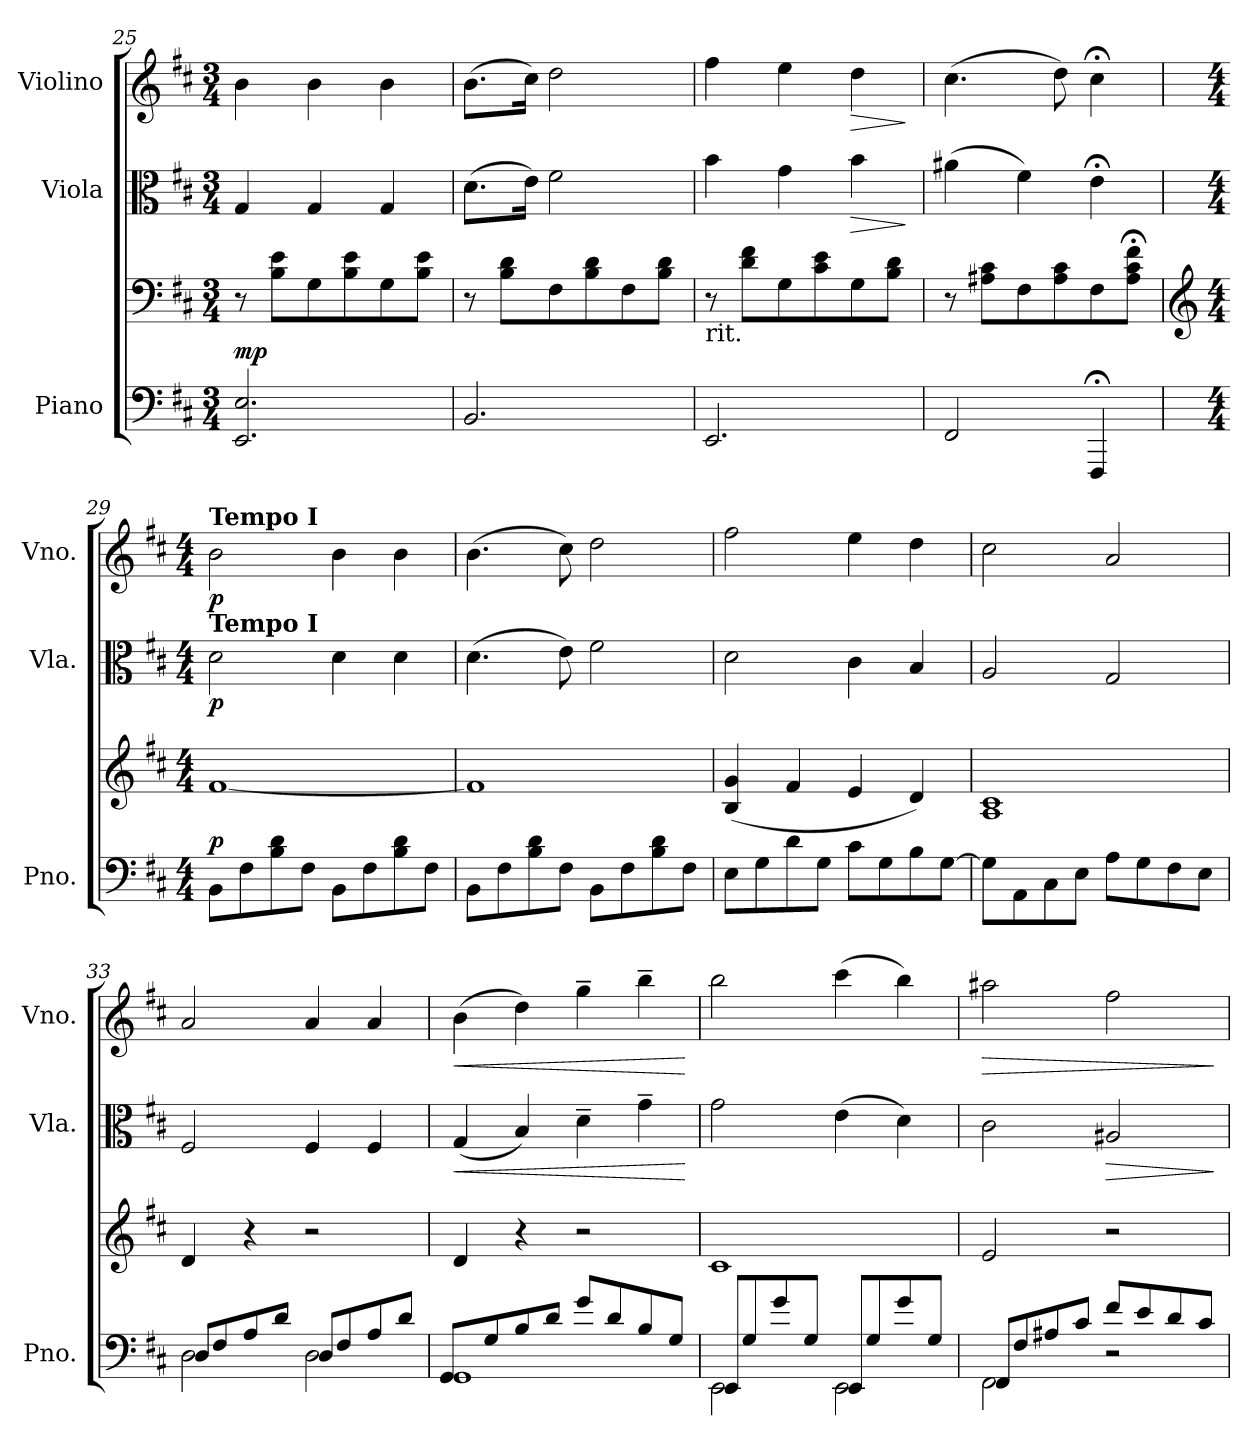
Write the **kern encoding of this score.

**kern	**kern	**dynam	**kern	**dynam	**kern	**dynam
*part3	*part3	*part3	*part2	*part2	*part1	*part1
*staff4	*staff3	*staff3/4	*staff2	*staff2	*staff1	*staff1
*I"Piano	*	*	*I"Viola	*	*I"Violino	*
*I'Pno.	*	*	*I'Vla.	*	*I'Vno.	*
*clefF4	*clefF4	*	*clefC3	*	*clefG2	*
*k[f#c#]	*k[f#c#]	*	*k[f#c#]	*	*k[f#c#]	*
*M3/4	*M3/4	*	*M3/4	*	*M3/4	*
=25	=25	=25	=25	=25	=25	=25
!	!	!LO:DY:a=2	!	!LO:DY:a	!	!
!	!	!	!	!LO:DY:n=1:b	!	!
2.EE/ 2.E/	8r	mp	4G/	mp mp	4b\	.
.	8B\ 8e\L	.	.	.	.	.
.	8G\	.	4G/	.	4b\	.
.	8B\ 8e\	.	.	.	.	.
.	8G\	.	4G/	.	4b\	.
.	8B\ 8e\J	.	.	.	.	.
=26	=26	=26	=26	=26	=26	=26
2.BB/	8r	.	(8.d\L	.	(8.b\L	.
.	8B\ 8d\L	.	.	.	.	.
.	.	.	16e\Jk)	.	16cc#\Jk)	.
.	8F#\	.	2f#\	.	2dd\	.
.	8B\ 8d\	.	.	.	.	.
.	8F#\	.	.	.	.	.
.	8B\ 8d\J	.	.	.	.	.
=27	=27	=27	=27	=27	=27	=27
!	!LO:TX:b:t=rit.	!	!	!	!	!
2.EE/	8r	.	4b\	.	4ff#\	.
.	8d\ 8f#\L	.	.	.	.	.
.	8G\	.	4g\	.	4ee\	.
.	8c#\ 8e\	.	.	.	.	.
!	!	!	!	!LO:HP:b	!	!LO:HP:b
.	8G\	.	4b\	>	4dd\	>
.	8B\ 8d\J	.	.	.	.	.
.	.	.	.	]	.	]
=28	=28	=28	=28	=28	=28	=28
2FF#/	8r	.	(4a#X\	.	(4.cc#\	.
.	8A#X\ 8c#\L	.	.	.	.	.
.	8F#\	.	4f#\)	.	.	.
.	8A#\ 8c#\	.	.	.	8dd\)	.
4FFF#;/	8F#\	.	4e;<\	.	4cc#;<\	.
.	8A#\;< 8c#\;< 8f#\;<J	.	.	.	.	.
!!LO:LB:g=z
=29	=29	=29	=29	=29	=29	=29
*	*clefG2	*	*	*	*	*
*M4/4	*M4/4	*	*M4/4	*	*M4/4	*
!	!	!	!	!	!LO:TX:a:B:t=Tempo I	!
!	!	!	!	!	!LO:TX:b:B:t=Tempo I	!
!	!	!LO:DY:a=2	!	!LO:DY:b	!	!LO:DY:b
8BB\L	[1f#	p	2d\	p	2b\	p
8F#\	.	.	.	.	.	.
8B\ 8d\	.	.	.	.	.	.
8F#\J	.	.	.	.	.	.
8BB\L	.	.	4d\	.	4b\	.
8F#\	.	.	.	.	.	.
8B\ 8d\	.	.	4d\	.	4b\	.
8F#\J	.	.	.	.	.	.
=30	=30	=30	=30	=30	=30	=30
8BB\L	1f#]	.	(4.d\	.	(4.b\	.
8F#\	.	.	.	.	.	.
8B\ 8d\	.	.	.	.	.	.
8F#\J	.	.	8e\)	.	8cc#\)	.
8BB\L	.	.	2f#\	.	2dd\	.
8F#\	.	.	.	.	.	.
8B\ 8d\	.	.	.	.	.	.
8F#\J	.	.	.	.	.	.
=31	=31	=31	=31	=31	=31	=31
8E\L	(4B/ 4g/	.	2d\	.	2ff#\	.
8G\	.	.	.	.	.	.
8d\	4f#/	.	.	.	.	.
8G\J	.	.	.	.	.	.
8c#\L	4e/	.	4c#\	.	4ee\	.
8G\	.	.	.	.	.	.
8B\	4d/)	.	4B/	.	4dd\	.
[8G\J	.	.	.	.	.	.
=32	=32	=32	=32	=32	=32	=32
8G\L]	1A 1c#	.	2A/	.	2cc#\	.
8AA\	.	.	.	.	.	.
8C#\	.	.	.	.	.	.
8E\J	.	.	.	.	.	.
8A\L	.	.	2G/	.	2a/	.
8G\	.	.	.	.	.	.
8F#\	.	.	.	.	.	.
8E\J	.	.	.	.	.	.
!!LO:PB:g=z
=33	=33	=33	=33	=33	=33	=33
*^	*	*	*	*	*	*
*	*^	*	*	*	*	*	*
1rbyy	2D\	8D/L	4d/	.	2F#/	.	2a/	.
.	.	8F#/	.	.	.	.	.	.
.	.	8A/	4r	.	.	.	.	.
.	.	8d/J	.	.	.	.	.	.
.	2D\	8D/L	2r	.	4F#/	.	4a/	.
.	.	8F#/	.	.	.	.	.	.
.	.	8A/	.	.	4F#/	.	4a/	.
.	.	8d/J	.	.	.	.	.	.
=34	=34	=34	=34	=34	=34	=34	=34	=34
!	!	!	!	!	!	!LO:HP:b	!	!LO:HP:b
1rbyy	1GG	8GG/L	4d/	.	(4G/	<	(4b\	<
.	.	8G/	.	.	.	.	.	.
.	.	8B/	4r	.	4B/)	.	4dd\)	.
.	.	8d/J	.	.	.	.	.	.
.	.	8g/L	2r	.	4d~\	.	4gg~\	.
.	.	8d/	.	.	.	.	.	.
.	.	8B/	.	.	4g~\	.	4bb~\	.
.	.	8G/J	.	.	.	.	.	.
*v	*v	*v	*	*	*	*	*	*
.	.	.	.	[	.	[
=35	=35	=35	=35	=35	=35	=35
*^	*	*	*	*	*	*
*	*^	*	*	*	*	*	*
1rbyy	2EE\	8EE/L	1c#	.	2g\	.	2bb\	.
.	.	8G/	.	.	.	.	.	.
.	.	8g/	.	.	.	.	.	.
.	.	8G/J	.	.	.	.	.	.
.	2EE\	8EE/L	.	.	(4e\	.	(4ccc#\	.
.	.	8G/	.	.	.	.	.	.
.	.	8g/	.	.	4d\)	.	4bb\)	.
.	.	8G/J	.	.	.	.	.	.
!!LO:LB:g=z
=36	=36	=36	=36	=36	=36	=36	=36	=36
!	!	!	!	!	!	!	!	!LO:HP:b
1rbyy	2FF#\	8FF#/L	2e/	.	2c#\	.	2aa#X\	>
.	.	8F#/	.	.	.	.	.	.
.	.	8A#X/	.	.	.	.	.	.
.	.	8c#/J	.	.	.	.	.	.
!	!	!	!	!	!	!LO:HP:b	!	!
.	2r	8f#/L	2r	.	2A#X/	>	2ff#\	.
.	.	8e/	.	.	.	.	.	.
.	.	8d/	.	.	.	.	.	.
.	.	8c#/J	.	.	.	.	.	.
*v	*v	*v	*	*	*	*	*	*
.	.	.	.	]	.	]
=	=	=	=	=	=	=
*-	*-	*-	*-	*-	*-	*-
